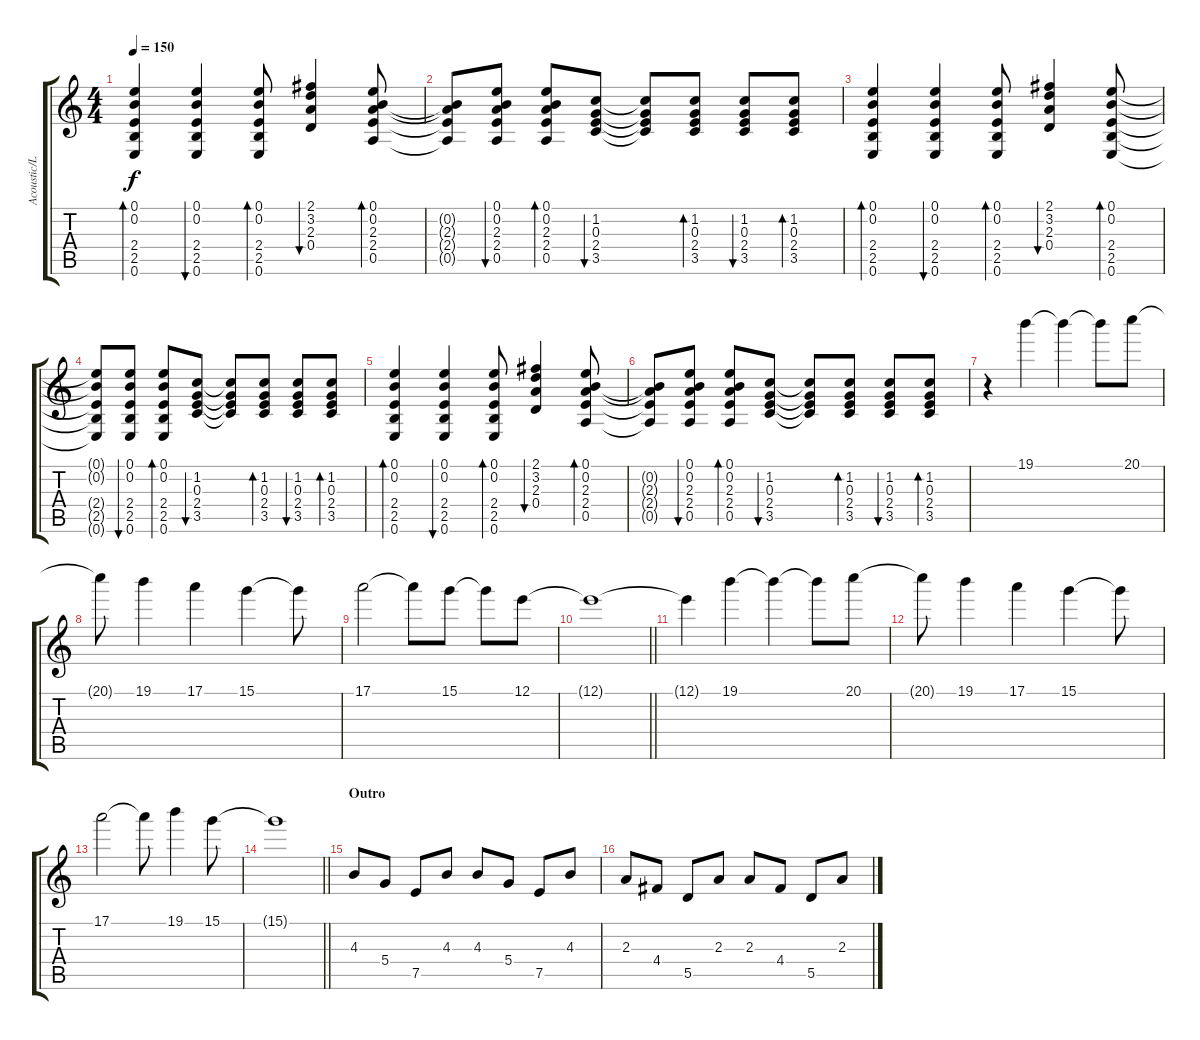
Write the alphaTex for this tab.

\track ("Acoustic/Lead Guitar" "Acoustic/L") {instrument acousticguitarsteel}
\staff {score tabs}
\tuning (E4 B3 G3 D3 A2 E2) {hide}
\ts (4 4)
\tempo 150
\clef g2
\ks c
(0.1 0.2 2.4 2.5 0.6).4{bd 120 dy f} (0.1 0.2 2.4 2.5 0.6).4{bu 120} (0.1 0.2 2.4 2.5 0.6).8{bd 120} (2.1 3.2 2.3 0.4).4{bu 120} (0.1 0.2 2.3 2.4 0.5).8{bd 120} |
(0.2{t} 2.3{t} 2.4{t} 0.5{t}).8 (0.1 0.2 2.3 2.4 0.5).8{bu 120} (0.1 0.2 2.3 2.4 0.5).8{bd 120} (1.2 0.3 2.4 3.5).8{bu 120} (1.2{t} 0.3{t} 2.4{t} 3.5{t}).8 (1.2 0.3 2.4 3.5).8{bd 120} (1.2 0.3 2.4 3.5).8{bu 120} (1.2 0.3 2.4 3.5).8{bd 120} |
(0.1 0.2 2.4 2.5 0.6).4{bd 120} (0.1 0.2 2.4 2.5 0.6).4{bu 120} (0.1 0.2 2.4 2.5 0.6).8{bd 120} (2.1 3.2 2.3 0.4).4{bu 120} (0.1 0.2 2.4 2.5 0.6).8{bd 120} |
(0.1{t} 0.2{t} 2.4{t} 2.5{t} 0.6{t}).8 (0.1 0.2 2.4 2.5 0.6).8{bu 120} (0.1 0.2 2.4 2.5 0.6).8{bd 120} (1.2 0.3 2.4 3.5).8{bu 120} (1.2{t} 0.3{t} 2.4{t} 3.5{t}).8 (1.2 0.3 2.4 3.5).8{bd 120} (1.2 0.3 2.4 3.5).8{bu 120} (1.2 0.3 2.4 3.5).8{bd 120} |
(0.1 0.2 2.4 2.5 0.6).4{bd 120} (0.1 0.2 2.4 2.5 0.6).4{bu 120} (0.1 0.2 2.4 2.5 0.6).8{bd 120} (2.1 3.2 2.3 0.4).4{bu 120} (0.1 0.2 2.3 2.4 0.5).8{bd 120} |
(0.2{t} 2.3{t} 2.4{t} 0.5{t}).8 (0.1 0.2 2.3 2.4 0.5).8{bu 120} (0.1 0.2 2.3 2.4 0.5).8{bd 120} (1.2 0.3 2.4 3.5).8{bu 120} (1.2{t} 0.3{t} 2.4{t} 3.5{t}).8 (1.2 0.3 2.4 3.5).8{bd 120} (1.2 0.3 2.4 3.5).8{bu 120} (1.2 0.3 2.4 3.5).8{bd 120} |
r.4{volume 16 instrument electricpiano1} 19.1.4 19.1{t}.4 19.1{t}.8 20.1.8 |
20.1{t}.8 19.1.4 17.1.4 15.1.4 15.1{t}.8 |
17.1.2 17.1{t}.8 15.1.8 15.1{t}.8 12.1.8 |
\barLineRight lightlight
12.1{t}.1 |
12.1{t}.4 19.1.4 19.1{t}.4 19.1{t}.8 20.1.8 |
20.1{t}.8 19.1.4 17.1.4 15.1.4 15.1{t}.8 |
17.1.2 17.1{t}.8 19.1.4 15.1.8 |
\barLineRight lightlight
15.1{t}.1 |
\section ("" "Outro ")
4.3.8{volume 12 instrument acousticguitarsteel} 5.4.8 7.5.8 4.3.8 4.3.8 5.4.8 7.5.8 4.3.8 |
2.3.8 4.4.8 5.5.8 2.3.8 2.3.8 4.4.8 5.5.8 2.3.8
